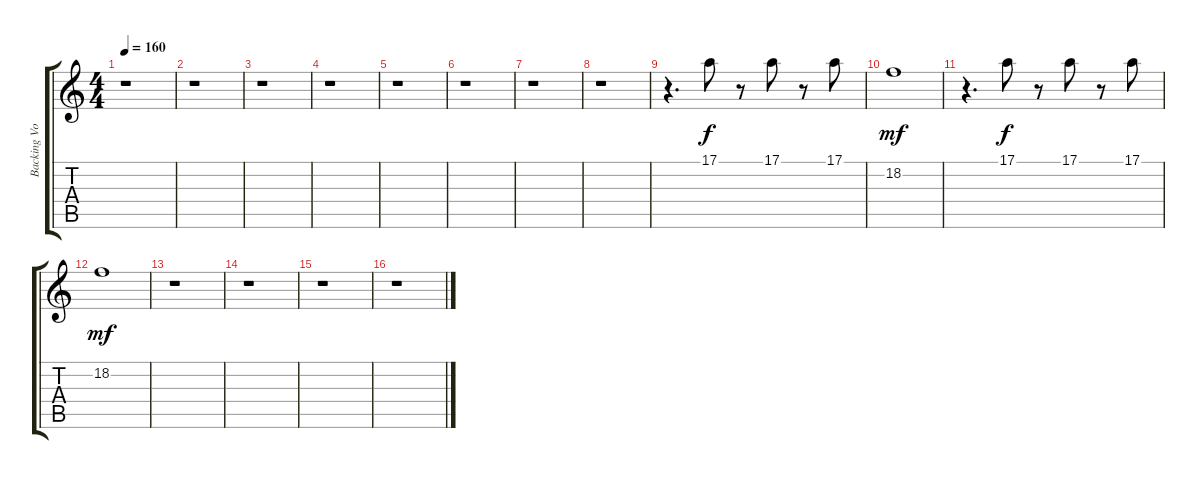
\track ("Backing Vocals" "Backing Vo") {instrument rockorgan}
\staff {score tabs}
\tuning (E4 B3 G3 D3 A2 E2) {hide}
\ts (4 4)
\tempo 160
\clef g2
\ks c
r.1{dy f} |
r.1 |
r.1 |
r.1 |
r.1 |
r.1 |
r.1 |
r.1 |
r.4{d} 17.1.8 r.8 17.1.8 r.8 17.1.8 |
18.2.1{dy mf} |
r.4{d} 17.1.8{dy f} r.8 17.1.8 r.8 17.1.8 |
18.2.1{dy mf} |
r.1 |
r.1 |
r.1 |
r.1
